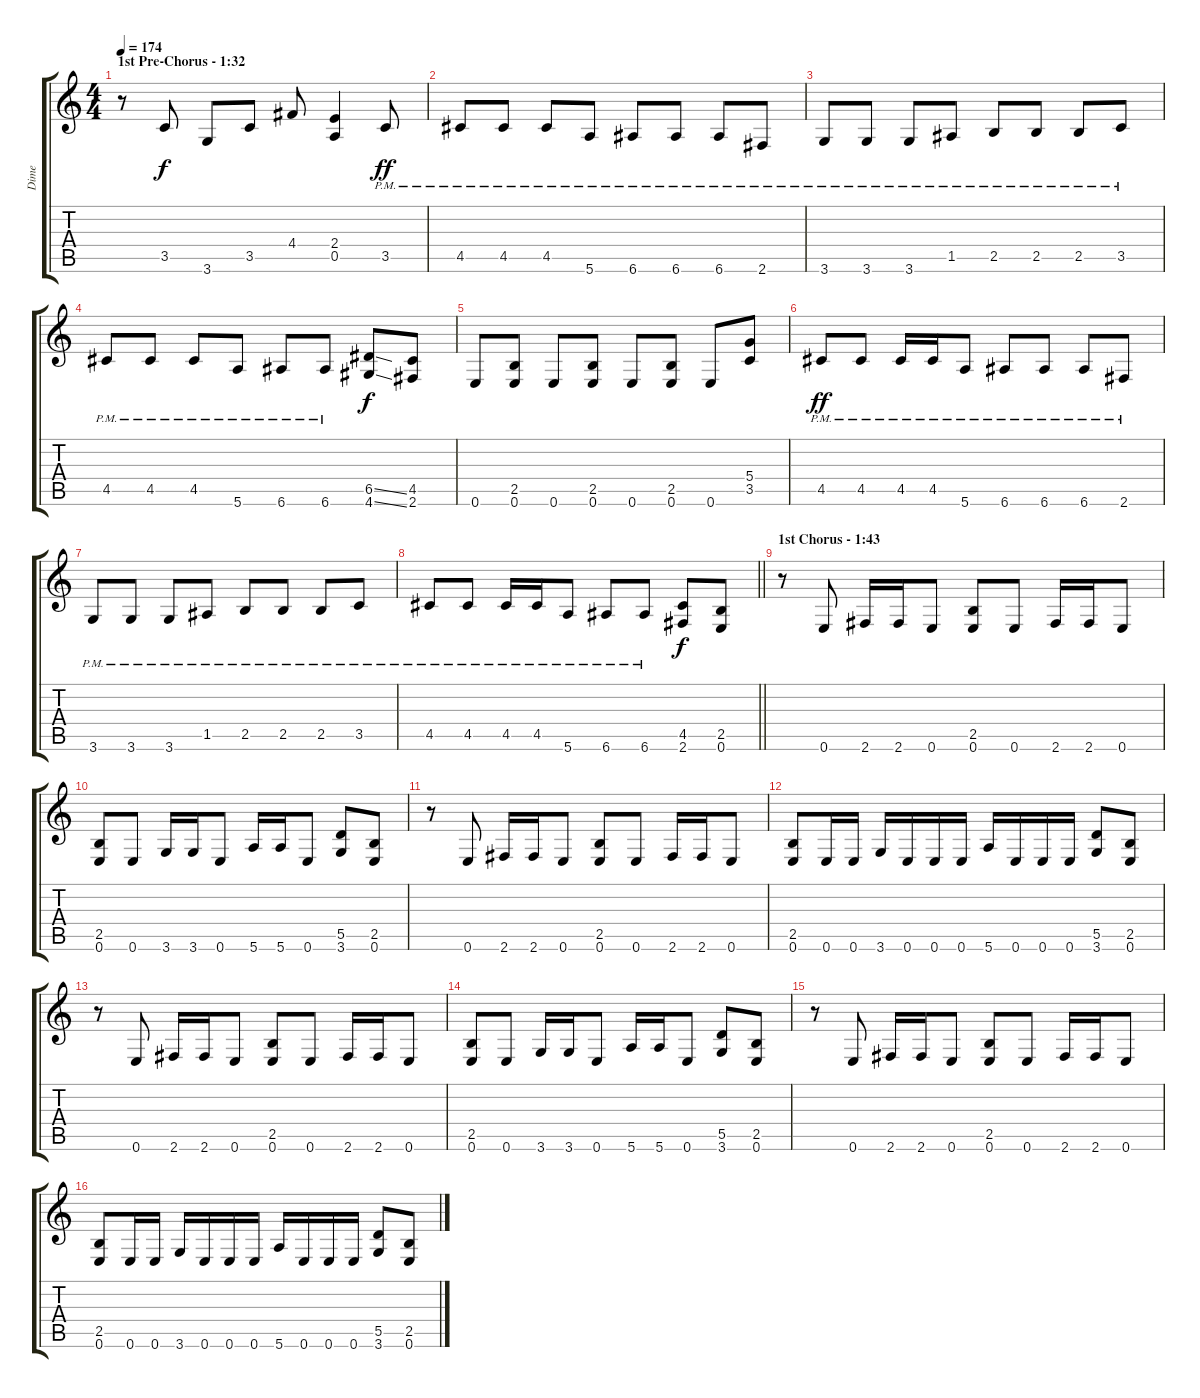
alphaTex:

\track ("Dime" "Dime") {instrument distortionguitar}
\staff {score tabs}
\tuning (E4 B3 G3 D3 A2 E2) {hide}
\ts (4 4)
\section ("" "1st Pre-Chorus - 1:32")
\tempo 174
\clef g2
\ks c
r.8{dy f} 3.5.8 3.6.8 3.5.8 4.4.8 (2.4 0.5).4 3.5{pm}.8{dy ff} |
4.5{pm}.8 4.5{pm}.8 4.5{pm}.8 5.6{pm}.8 6.6{pm}.8 6.6{pm}.8 6.6{pm}.8 2.6{pm}.8 |
3.6{pm}.8 3.6{pm}.8 3.6{pm}.8 1.5{pm}.8 2.5{pm}.8 2.5{pm}.8 2.5{pm}.8 3.5{pm}.8 |
4.5{pm}.8 4.5{pm}.8 4.5{pm}.8 5.6{pm}.8 6.6{pm}.8 6.6{pm}.8 (6.5{ss} 4.6{ss}).8{dy f} (4.5 2.6).8 |
0.6.8 (2.5 0.6).8 0.6.8 (2.5 0.6).8 0.6.8 (2.5 0.6).8 0.6.8 (5.4 3.5).8 |
4.5{pm}.8{dy ff} 4.5{pm}.8 4.5{pm}.16 4.5{pm}.16 5.6{pm}.8 6.6{pm}.8 6.6{pm}.8 6.6{pm}.8 2.6{pm}.8 |
3.6{pm}.8 3.6{pm}.8 3.6{pm}.8 1.5{pm}.8 2.5{pm}.8 2.5{pm}.8 2.5{pm}.8 3.5{pm}.8 |
\barLineRight lightlight
4.5{pm}.8 4.5{pm}.8 4.5{pm}.16 4.5{pm}.16 5.6{pm}.8 6.6{pm}.8 6.6{pm}.8 (4.5 2.6).8{dy f} (2.5 0.6).8 |
\section ("" "1st Chorus - 1:43")
r.8 0.6.8 2.6.16 2.6.16 0.6.8 (2.5 0.6).8 0.6.8 2.6.16 2.6.16 0.6.8 |
(2.5 0.6).8 0.6.8 3.6.16 3.6.16 0.6.8 5.6.16 5.6.16 0.6.8 (5.5 3.6).8 (2.5 0.6).8 |
r.8 0.6.8 2.6.16 2.6.16 0.6.8 (2.5 0.6).8 0.6.8 2.6.16 2.6.16 0.6.8 |
(2.5 0.6).8 0.6.16 0.6.16 3.6.16 0.6.16 0.6.16 0.6.16 5.6.16 0.6.16 0.6.16 0.6.16 (5.5 3.6).8 (2.5 0.6).8 |
r.8 0.6.8 2.6.16 2.6.16 0.6.8 (2.5 0.6).8 0.6.8 2.6.16 2.6.16 0.6.8 |
(2.5 0.6).8 0.6.8 3.6.16 3.6.16 0.6.8 5.6.16 5.6.16 0.6.8 (5.5 3.6).8 (2.5 0.6).8 |
r.8 0.6.8 2.6.16 2.6.16 0.6.8 (2.5 0.6).8 0.6.8 2.6.16 2.6.16 0.6.8 |
(2.5 0.6).8 0.6.16 0.6.16 3.6.16 0.6.16 0.6.16 0.6.16 5.6.16 0.6.16 0.6.16 0.6.16 (5.5 3.6).8 (2.5 0.6).8
